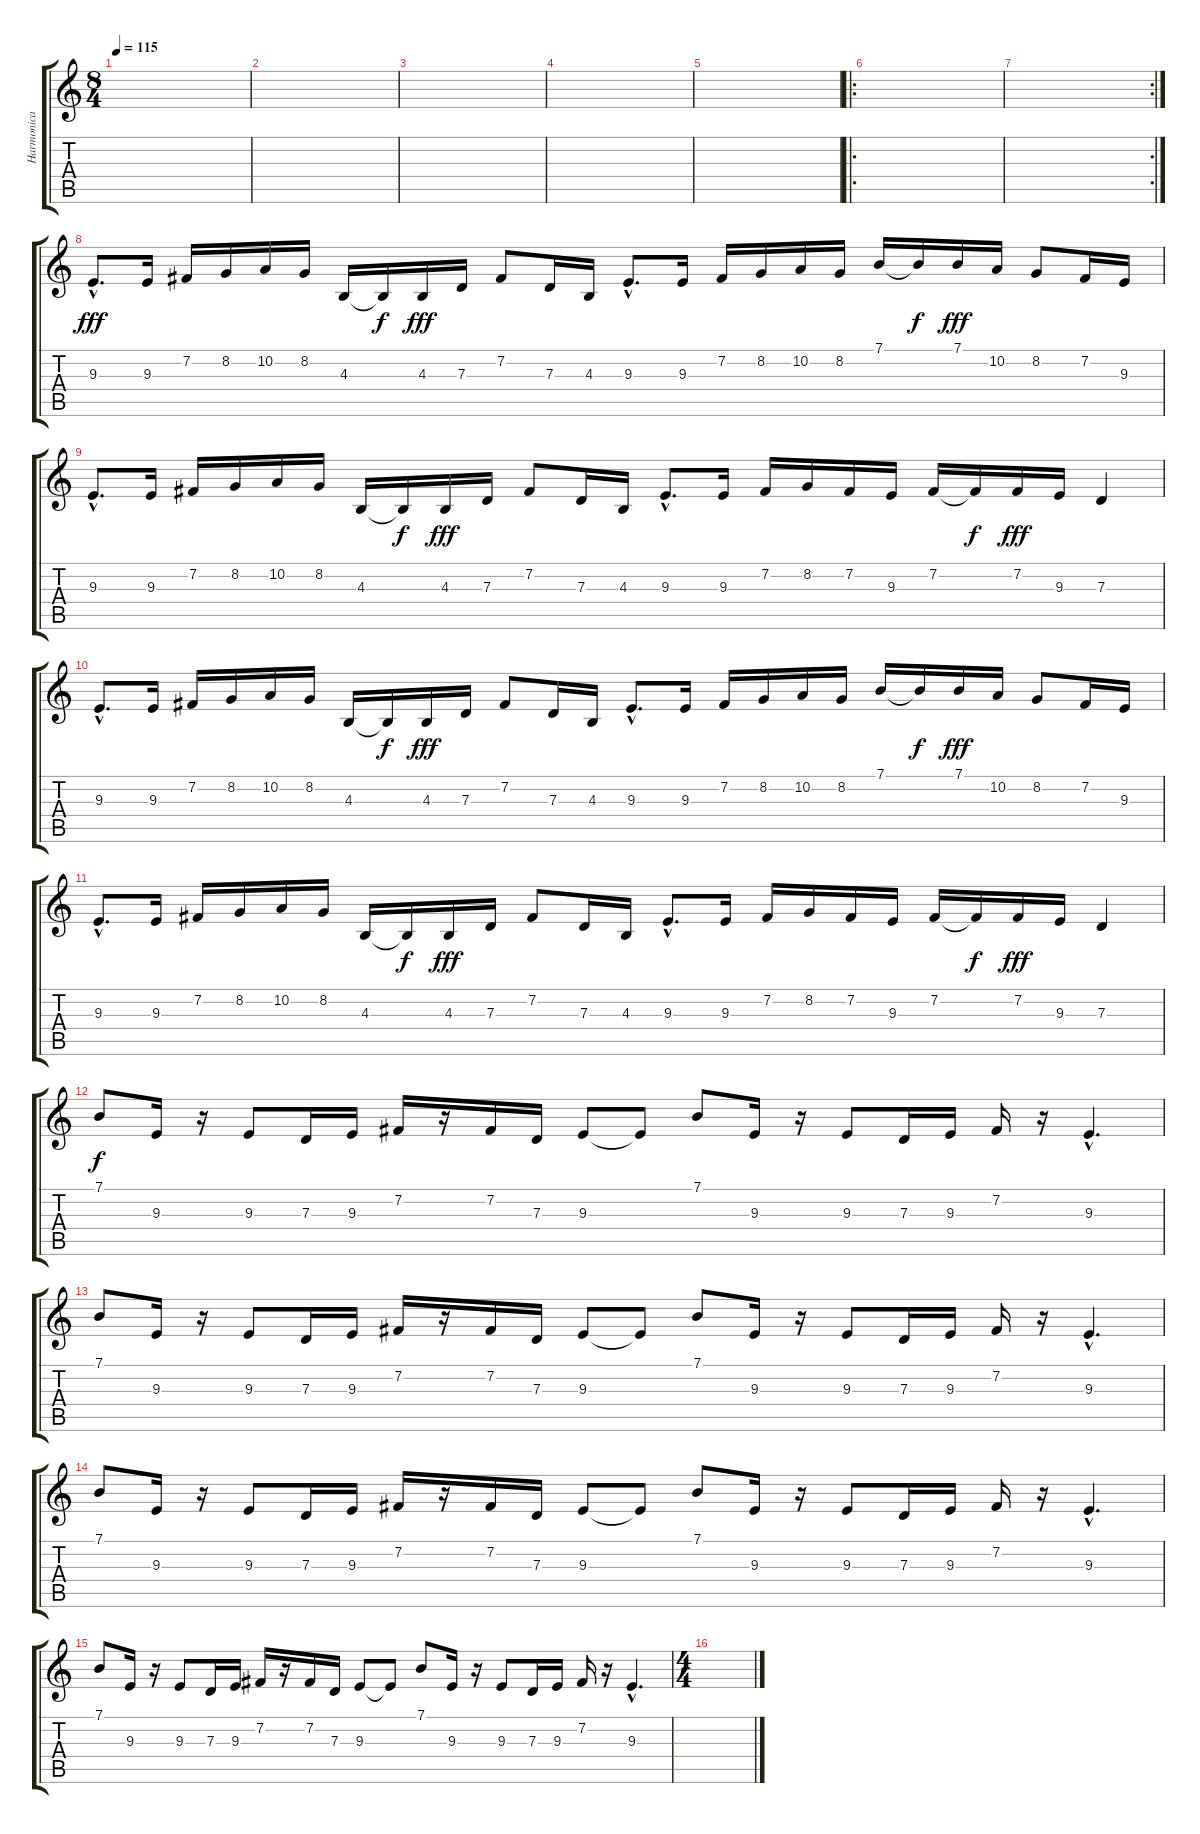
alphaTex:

\track ("Harmonica" "Harmonica") {instrument tangoaccordion}
\staff {score tabs}
\tuning (E4 B3 G3 D3 A2 E2) {hide}
\ts (8 4)
\tempo 115
\clef g2
\ks c
|
|
|
|
|
\ro
|
\rc 2
|
9.3{hac}.8{d dy fff} 9.3.16 7.2.16 8.2.16 10.2.16 8.2.16 4.3.16 4.3{t}.16{dy f} 4.3.16{dy fff} 7.3.16 7.2.8 7.3.16 4.3.16 9.3{hac}.8{d} 9.3.16 7.2.16 8.2.16 10.2.16 8.2.16 7.1.16 7.1{t}.16{dy f} 7.1.16{dy fff} 10.2.16 8.2.8 7.2.16 9.3.16 |
9.3{hac}.8{d} 9.3.16 7.2.16 8.2.16 10.2.16 8.2.16 4.3.16 4.3{t}.16{dy f} 4.3.16{dy fff} 7.3.16 7.2.8 7.3.16 4.3.16 9.3{hac}.8{d} 9.3.16 7.2.16 8.2.16 7.2.16 9.3.16 7.2.16 7.2{t}.16{dy f} 7.2.16{dy fff} 9.3.16 7.3.4 |
9.3{hac}.8{d} 9.3.16 7.2.16 8.2.16 10.2.16 8.2.16 4.3.16 4.3{t}.16{dy f} 4.3.16{dy fff} 7.3.16 7.2.8 7.3.16 4.3.16 9.3{hac}.8{d} 9.3.16 7.2.16 8.2.16 10.2.16 8.2.16 7.1.16 7.1{t}.16{dy f} 7.1.16{dy fff} 10.2.16 8.2.8 7.2.16 9.3.16 |
9.3{hac}.8{d} 9.3.16 7.2.16 8.2.16 10.2.16 8.2.16 4.3.16 4.3{t}.16{dy f} 4.3.16{dy fff} 7.3.16 7.2.8 7.3.16 4.3.16 9.3{hac}.8{d} 9.3.16 7.2.16 8.2.16 7.2.16 9.3.16 7.2.16 7.2{t}.16{dy f} 7.2.16{dy fff} 9.3.16 7.3.4 |
7.1.8{dy f} 9.3.16 r.16 9.3.8 7.3.16 9.3.16 7.2.16 r.16 7.2.16 7.3.16 9.3.8 9.3{t}.8 7.1.8 9.3.16 r.16 9.3.8 7.3.16 9.3.16 7.2.16 r.16 9.3{hac}.4{d} |
7.1.8 9.3.16 r.16 9.3.8 7.3.16 9.3.16 7.2.16 r.16 7.2.16 7.3.16 9.3.8 9.3{t}.8 7.1.8 9.3.16 r.16 9.3.8 7.3.16 9.3.16 7.2.16 r.16 9.3{hac}.4{d} |
7.1.8 9.3.16 r.16 9.3.8 7.3.16 9.3.16 7.2.16 r.16 7.2.16 7.3.16 9.3.8 9.3{t}.8 7.1.8 9.3.16 r.16 9.3.8 7.3.16 9.3.16 7.2.16 r.16 9.3{hac}.4{d} |
7.1.8 9.3.16 r.16 9.3.8 7.3.16 9.3.16 7.2.16 r.16 7.2.16 7.3.16 9.3.8 9.3{t}.8 7.1.8 9.3.16 r.16 9.3.8 7.3.16 9.3.16 7.2.16 r.16 9.3{hac}.4{d} |
\ts (4 4)
